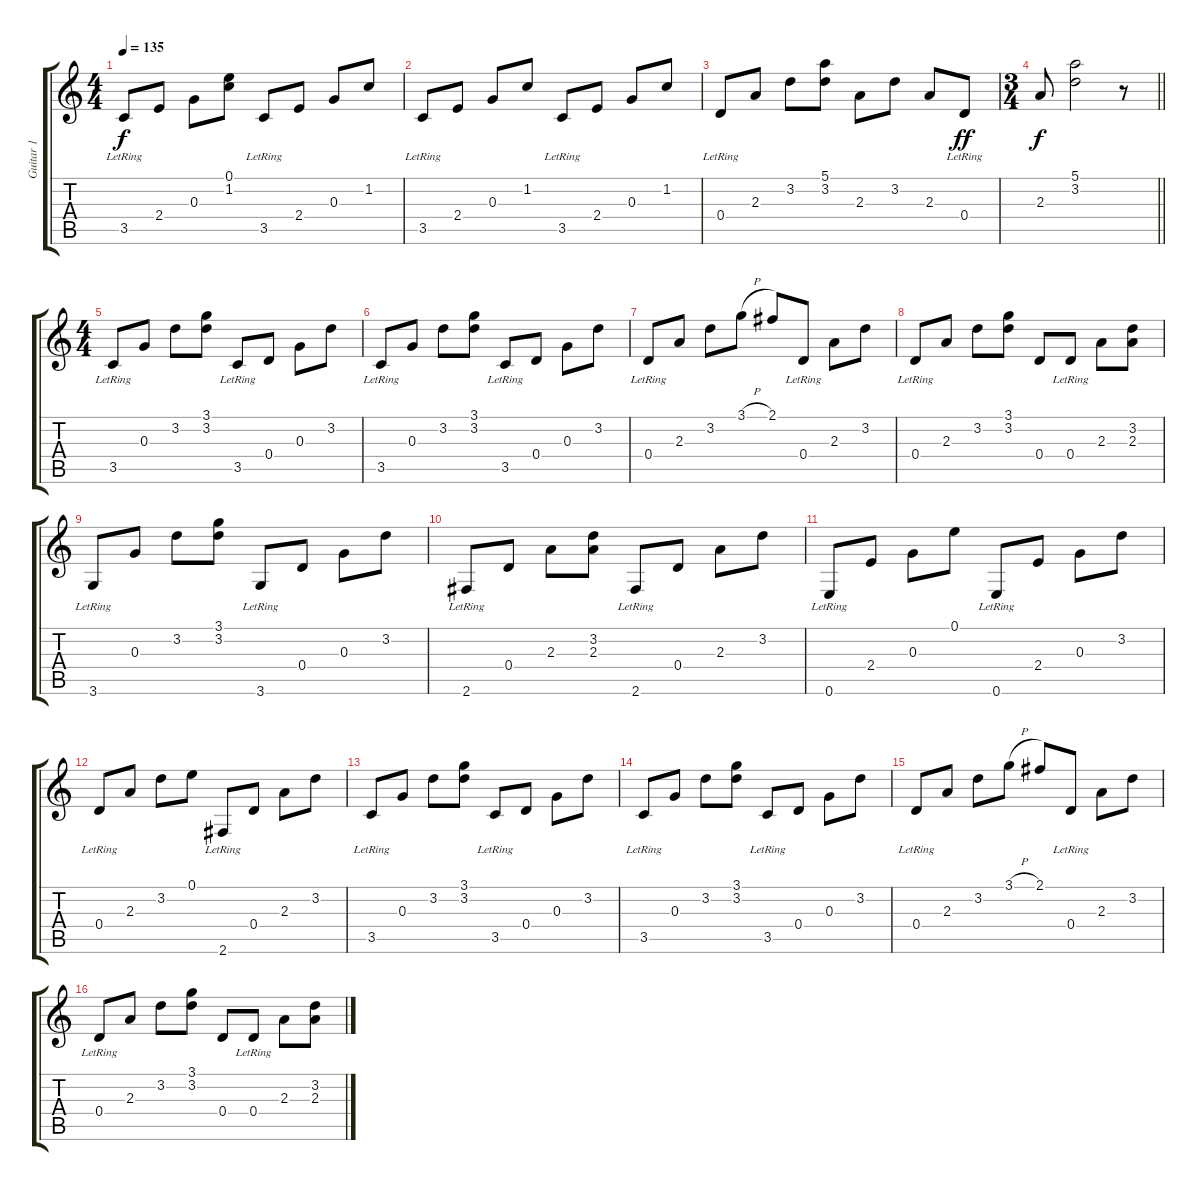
\track ("Guitar 1" "Guitar 1") {instrument acousticguitarnylon}
\staff {score tabs}
\tuning (E4 B3 G3 D3 A2 E2) {hide}
\ts (4 4)
\tempo 135
\clef g2
\ks c
3.5{lr}.8{dy f} 2.4.8 0.3.8 (0.1 1.2).8 3.5{lr}.8 2.4.8 0.3.8 1.2.8 |
3.5{lr}.8 2.4.8 0.3.8 1.2.8 3.5{lr}.8 2.4.8 0.3.8 1.2.8 |
0.4{lr}.8 2.3.8 3.2.8 (5.1 3.2).8 2.3.8 3.2.8 2.3.8 0.4{lr}.8{dy ff} |
\ts (3 4)
\barLineRight lightlight
2.3.8{dy f} (5.1 3.2).2 r.8 |
\ts (4 4)
3.5{lr}.8 0.3.8 3.2.8 (3.1 3.2).8 3.5{lr}.8 0.4.8 0.3.8 3.2.8 |
3.5{lr}.8 0.3.8 3.2.8 (3.1 3.2).8 3.5{lr}.8 0.4.8 0.3.8 3.2.8 |
0.4{lr}.8 2.3.8 3.2.8 3.1{h}.8 2.1.8 0.4{lr}.8 2.3.8 3.2.8 |
0.4{lr}.8 2.3.8 3.2.8 (3.1 3.2).8 0.4.8 0.4{lr}.8 2.3.8 (3.2 2.3).8 |
3.6{lr}.8 0.3.8 3.2.8 (3.1 3.2).8 3.6{lr}.8 0.4.8 0.3.8 3.2.8 |
2.6{lr}.8 0.4.8 2.3.8 (3.2 2.3).8 2.6{lr}.8 0.4.8 2.3.8 3.2.8 |
0.6{lr}.8 2.4.8 0.3.8 0.1.8 0.6{lr}.8 2.4.8 0.3.8 3.2.8 |
0.4{lr}.8 2.3.8 3.2.8 0.1.8 2.6{lr}.8 0.4.8 2.3.8 3.2.8 |
3.5{lr}.8 0.3.8 3.2.8 (3.1 3.2).8 3.5{lr}.8 0.4.8 0.3.8 3.2.8 |
3.5{lr}.8 0.3.8 3.2.8 (3.1 3.2).8 3.5{lr}.8 0.4.8 0.3.8 3.2.8 |
0.4{lr}.8 2.3.8 3.2.8 3.1{h}.8 2.1.8 0.4{lr}.8 2.3.8 3.2.8 |
0.4{lr}.8 2.3.8 3.2.8 (3.1 3.2).8 0.4.8 0.4{lr}.8 2.3.8 (3.2 2.3).8
